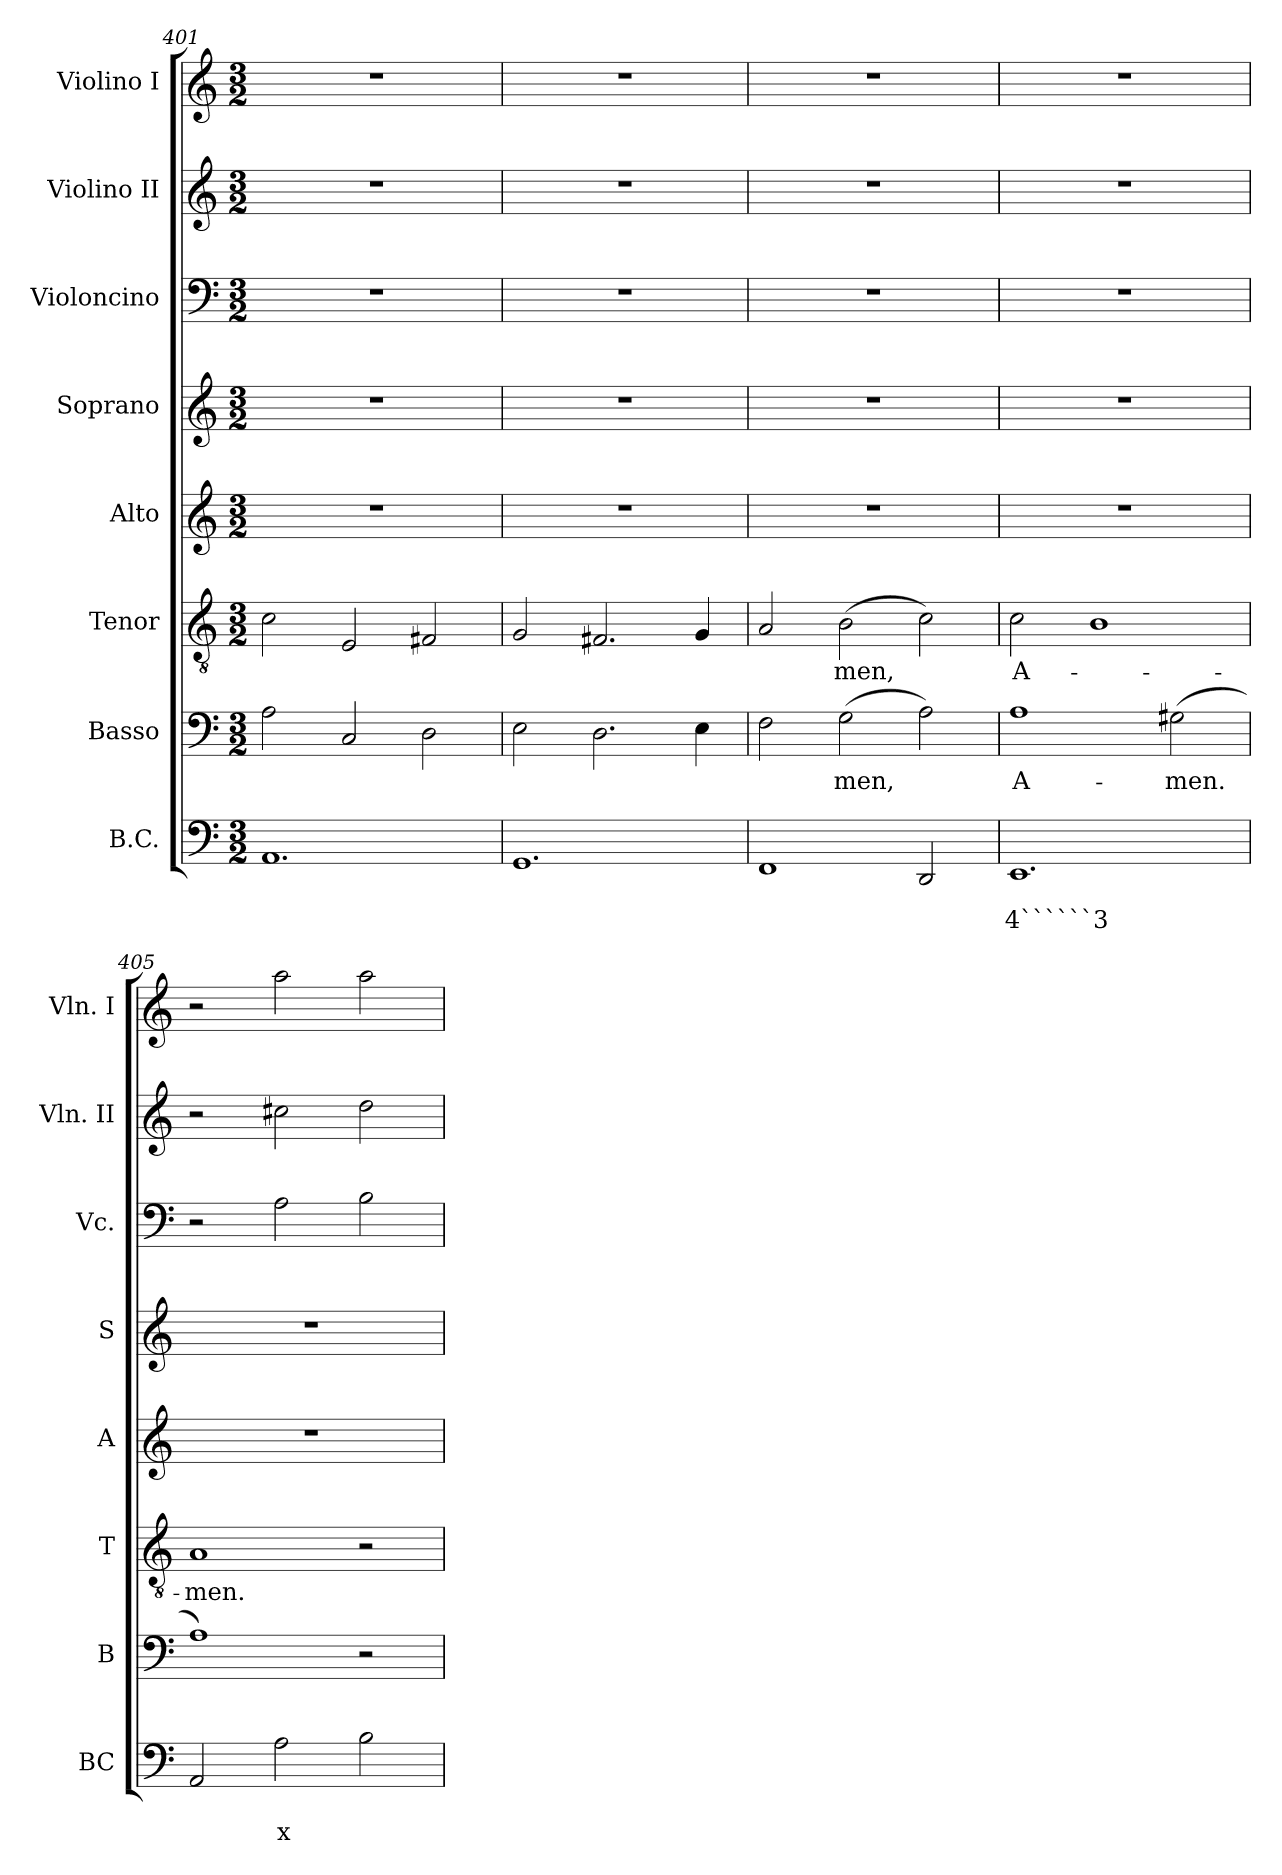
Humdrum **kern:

**kern	**text	**text	**kern	**text	**kern	**text	**kern	**kern	**kern	**kern	**kern
*part8	*part8	*part8	*part7	*part7	*part6	*part6	*part5	*part4	*part3	*part2	*part1
*staff8	*staff8	*staff8	*staff7	*staff7	*staff6	*staff6	*staff5	*staff4	*staff3	*staff2	*staff1
*I"B.C.	*	*	*I"Basso	*	*I"Tenor	*	*I"Alto	*I"Soprano	*I"Violoncino	*I"Violino II	*I"Violino I
*I'BC	*	*	*I'B	*	*I'T	*	*I'A	*I'S	*I'Vc.	*I'Vln. II	*I'Vln. I
*clefF4	*	*	*clefF4	*	*clefGv2	*	*clefG2	*clefG2	*clefF4	*clefG2	*clefG2
*k[]	*	*	*k[]	*	*k[]	*	*k[]	*k[]	*k[]	*k[]	*k[]
*C:	*	*	*C:	*	*C:	*	*C:	*C:	*C:	*C:	*C:
*M3/2	*	*	*M3/2	*	*M3/2	*	*M3/2	*M3/2	*M3/2	*M3/2	*M3/2
=401	=401	=401	=401	=401	=401	=401	=401	=401	=401	=401	=401
1.AA	.	.	2A\	.	2c\	.	1.r	1.r	1.r	1.r	1.r
.	.	.	2C/	.	2E/	.	.	.	.	.	.
.	.	.	2D\	.	2F#X/	.	.	.	.	.	.
=402	=402	=402	=402	=402	=402	=402	=402	=402	=402	=402	=402
1.GG	.	.	2E\	.	2G/	.	1.r	1.r	1.r	1.r	1.r
.	.	.	2.D\	.	2.F#X/	.	.	.	.	.	.
.	.	.	4E\	.	4G/	.	.	.	.	.	.
=403	=403	=403	=403	=403	=403	=403	=403	=403	=403	=403	=403
1FF	.	.	2F\	.	2A/	.	1.r	1.r	1.r	1.r	1.r
!	!	!	!	!LO:LY:b	!	!LO:LY:b	!	!	!	!	!
.	.	.	(>2G\	-men,	(>2B\	-men,	.	.	.	.	.
2DD/	.	.	2A\)	.	2c\)	.	.	.	.	.	.
=404	=404	=404	=404	=404	=404	=404	=404	=404	=404	=404	=404
!	!	!LO:LY:b	!	!LO:LY:b	!	!LO:LY:b	!	!	!	!	!
1.EE	.	4``````3	1A	A-	2c\	A-	1.r	1.r	1.r	1.r	1.r
.	.	.	.	.	1B	.	.	.	.	.	.
!	!	!	!	!LO:LY:b	!	!	!	!	!	!	!
.	.	.	(>2G#X\	-men.	.	.	.	.	.	.	.
=405	=405	=405	=405	=405	=405	=405	=405	=405	=405	=405	=405
!	!	!	!	!	!	!LO:LY:b	!	!	!	!	!
2AA/	.	.	1A)	.	1A	-men.	1.r	1.r	2r	2r	2r
!	!	!LO:LY:b	!	!	!	!	!	!	!	!	!
2A\	.	x	.	.	.	.	.	.	2A\	2cc#X\	2aa\
2B\	.	.	2r	.	2r	.	.	.	2B\	2dd\	2aa\
=	=	=	=	=	=	=	=	=	=	=	=
*-	*-	*-	*-	*-	*-	*-	*-	*-	*-	*-	*-
